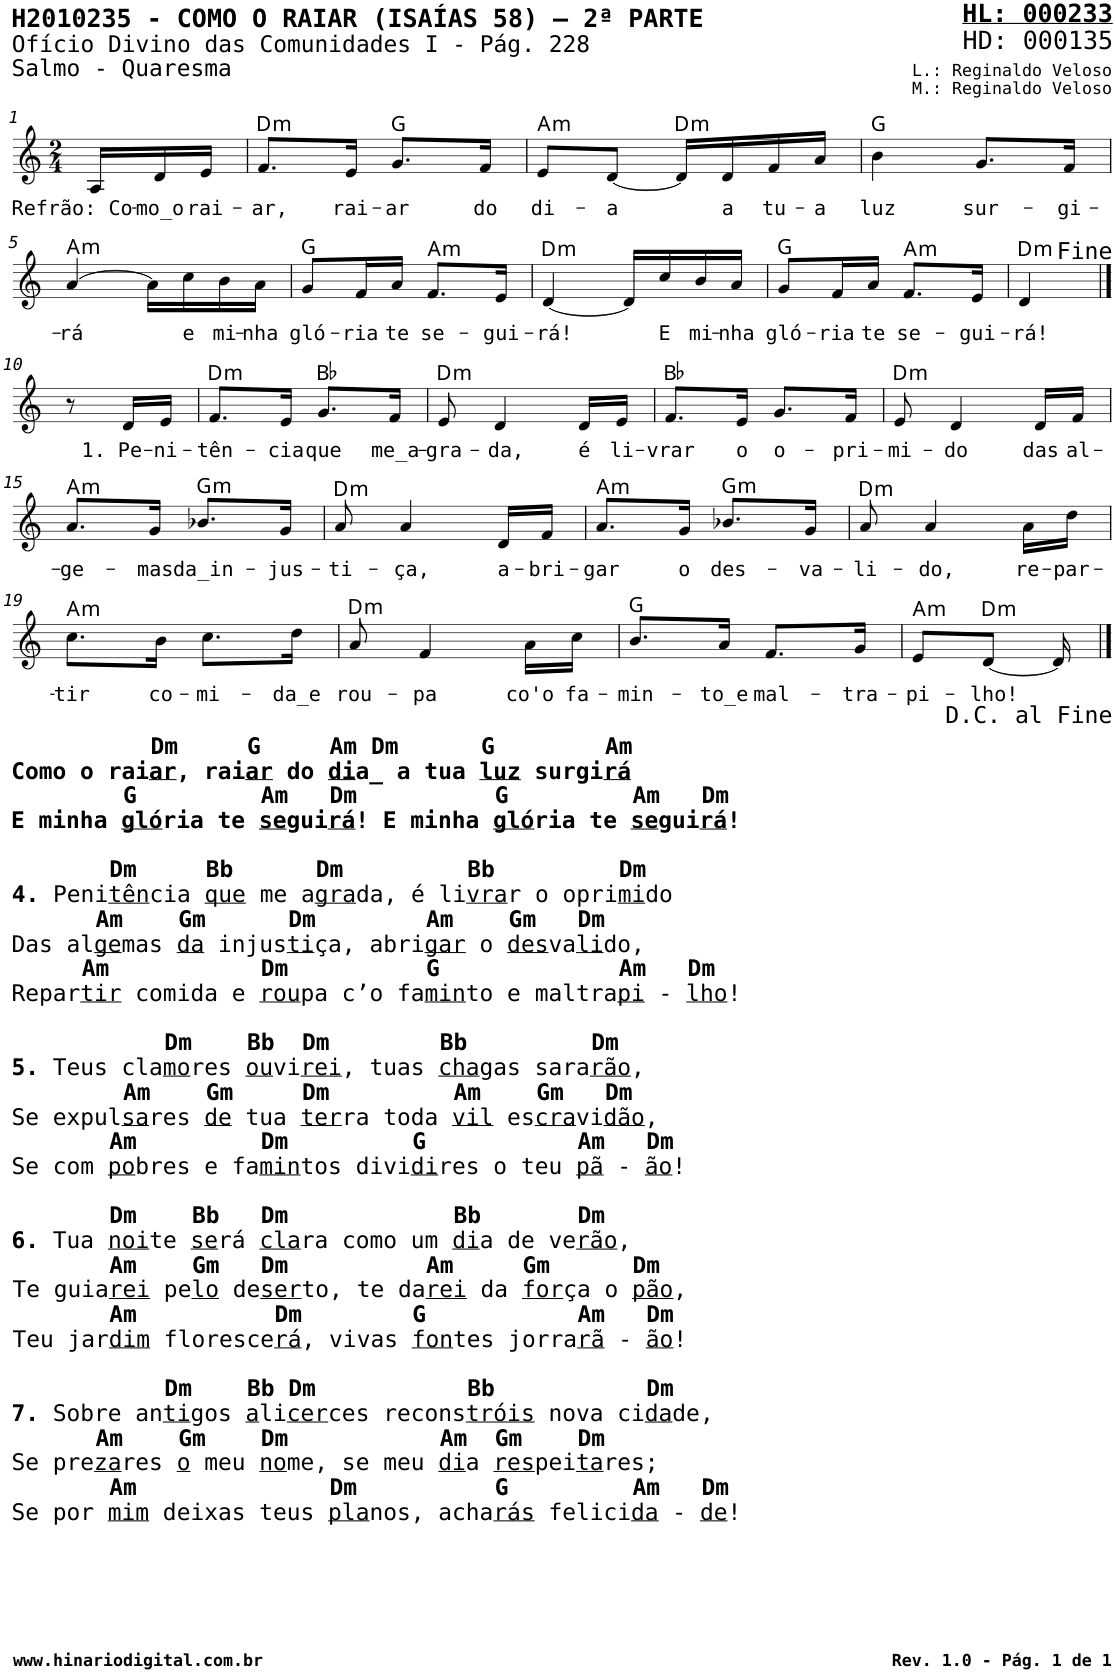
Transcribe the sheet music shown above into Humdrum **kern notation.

**kern	**text	**harte
*part1	*part1	*part1
*staff1	*staff1	*
*I"Voz	*	*
*I'V	*	*
*stria5	*	*
*clefG2	*	*
*k[]	*	*
*M2/4	*	*
=1	=1	=1
!	!LO:LY:b	!
16A/LL	Refrão: Co-	.
!	!LO:LY:b	!
16d/	-mo_o	.
!	!LO:LY:b	!
16e/JJ	rai-	.
=2	=2	=2
!	!LO:LY:b	!LO:H:kt=m
8.f/L	-ar,	D:min
!	!LO:LY:b	!
16e/Jk	rai-	.
!	!LO:LY:b	!
8.g/L	-ar	G:maj
!	!LO:LY:b	!
16f/Jk	do	.
=3	=3	=3
!	!LO:LY:b	!LO:H:kt=m
8e/L	di-	A:min
!	!LO:LY:b	!
[8d/J	-a	.
!	!	!LO:H:kt=m
16d/LL]	.	D:min
!	!LO:LY:b	!
16d/	a	.
!	!LO:LY:b	!
16f/	tu-	.
!	!LO:LY:b	!
16a/JJ	-a	.
=4	=4	=4
!	!LO:LY:b	!
4b\	luz	G:maj
!	!LO:LY:b	!
8.g/L	sur-	.
!	!LO:LY:b	!
16f/Jk	-gi-	.
!!LO:LB:g=z
=5	=5	=5
!	!LO:LY:b	!LO:H:kt=m
[4a/	-rá	A:min
16a\LL]	.	.
!	!LO:LY:b	!
16cc\	e	.
!	!LO:LY:b	!
16b\	mi-	.
!	!LO:LY:b	!
16a\JJ	-nha	.
=6	=6	=6
!	!LO:LY:b	!
8g/L	gló-	G:maj
!	!LO:LY:b	!
16f/L	-ria	.
!	!LO:LY:b	!
16a/JJ	te	.
!	!LO:LY:b	!LO:H:kt=m
8.f/L	se-	A:min
!	!LO:LY:b	!
16e/Jk	-gui-	.
=7	=7	=7
!	!LO:LY:b	!LO:H:kt=m
[4d/	-rá!	D:min
16d/LL]	.	.
!	!LO:LY:b	!
16cc/	E	.
!	!LO:LY:b	!
16b/	mi-	.
!	!LO:LY:b	!
16a/JJ	-nha	.
=8	=8	=8
!	!LO:LY:b	!
8g/L	gló-	G:maj
!	!LO:LY:b	!
16f/L	-ria	.
!	!LO:LY:b	!
16a/JJ	te	.
!	!LO:LY:b	!LO:H:kt=m
8.f/L	se-	A:min
!	!LO:LY:b	!
16e/Jk	-gui-	.
=9	=9	=9
!	!LO:LY:b	!LO:H:kt=m
4d/	-rá!	D:min
!!LO:LB:g=z
==10	==10	==10
8r	.	.
!	!LO:LY:b	!
16d/LL	1. Pe-	.
!	!LO:LY:b	!
16e/JJ	-ni-	.
=11	=11	=11
!	!LO:LY:b	!LO:H:kt=m
8.f/L	-tên-	D:min
!	!LO:LY:b	!
16e/Jk	-cia	.
!	!LO:LY:b	!
8.g/L	que	Bb:maj
!	!LO:LY:b	!
16f/Jk	me_a-	.
=12	=12	=12
!	!LO:LY:b	!LO:H:kt=m
8e/	-gra-	D:min
!	!LO:LY:b	!
4d/	-da,	.
!	!LO:LY:b	!
16d/LL	é	.
!	!LO:LY:b	!
16e/JJ	li-	.
=13	=13	=13
!	!LO:LY:b	!
8.f/L	-vrar	Bb:maj
!	!LO:LY:b	!
16e/Jk	o	.
!	!LO:LY:b	!
8.g/L	o-	.
!	!LO:LY:b	!
16f/Jk	-pri-	.
=14	=14	=14
!	!LO:LY:b	!LO:H:kt=m
8e/	-mi-	D:min
!	!LO:LY:b	!
4d/	-do	.
!	!LO:LY:b	!
16d/LL	das	.
!	!LO:LY:b	!
16f/JJ	al-	.
!!LO:LB:g=z
=15	=15	=15
!	!LO:LY:b	!LO:H:kt=m
8.a/L	-ge-	A:min
!	!LO:LY:b	!
16g/Jk	-mas	.
!	!LO:LY:b	!LO:H:kt=m
8.b-X/L	da_in-	G:min
!	!LO:LY:b	!
16g/Jk	-jus-	.
=16	=16	=16
!	!LO:LY:b	!LO:H:kt=m
8a/	-ti-	D:min
!	!LO:LY:b	!
4a/	-ça,	.
!	!LO:LY:b	!
16d/LL	a-	.
!	!LO:LY:b	!
16f/JJ	-bri-	.
=17	=17	=17
!	!LO:LY:b	!LO:H:kt=m
8.a/L	-gar	A:min
!	!LO:LY:b	!
16g/Jk	o	.
!	!LO:LY:b	!LO:H:kt=m
8.b-X/L	des-	G:min
!	!LO:LY:b	!
16g/Jk	-va-	.
=18	=18	=18
!	!LO:LY:b	!LO:H:kt=m
8a/	-li-	D:min
!	!LO:LY:b	!
4a/	-do,	.
!	!LO:LY:b	!
16a\LL	re-	.
!	!LO:LY:b	!
16dd\JJ	-par-	.
!!LO:LB:g=z
=19	=19	=19
!LO:TX:b:B:t=Dm     G     Am Dm      G        Am	!	!
!LO:TX:b:t=Como o rai	!	!
!LO:TX:b:t=ar	!	!
!LO:TX:b:t=, rai	!	!
!LO:TX:b:t=ar	!	!
!LO:TX:b:t=do	!	!
!LO:TX:b:t=di	!	!
!LO:TX:b:t=a_ a tua	!	!
!LO:TX:b:t=luz	!	!
!LO:TX:b:t=surgi	!	!
!LO:TX:b:t=rá	!	!
!LO:TX:b:t=G         Am   Dm          G         Am   Dm	!	!
!LO:TX:b:t=E minha	!	!
!LO:TX:b:t=gló	!	!
!LO:TX:b:t=ria te	!	!
!LO:TX:b:t=se	!	!
!LO:TX:b:t=gui	!	!
!LO:TX:b:t=rá	!	!
!LO:TX:b:t=! E minha	!	!
!LO:TX:b:t=gló	!	!
!LO:TX:b:t=ria te	!	!
!LO:TX:b:t=se	!	!
!LO:TX:b:t=gui	!	!
!LO:TX:b:t=rá	!	!
!LO:TX:b:t=!	!	!
!LO:TX:b:t=Dm     Bb      Dm         Bb         Dm	!	!
!LO:TX:b:t=4.	!	!
!LO:TX:b:t=Peni	!	!
!LO:TX:b:t=tên	!	!
!LO:TX:b:t=cia	!	!
!LO:TX:b:t=que	!	!
!LO:TX:b:t=me a	!	!
!LO:TX:b:t=gra	!	!
!LO:TX:b:t=da, é li	!	!
!LO:TX:b:t=vra	!	!
!LO:TX:b:t=r o opri	!	!
!LO:TX:b:t=mi	!	!
!LO:TX:b:t=do	!	!
!LO:TX:b:B:t=Am    Gm      Dm        Am    Gm   Dm	!	!
!LO:TX:b:t=Das al	!	!
!LO:TX:b:t=ge	!	!
!LO:TX:b:t=mas	!	!
!LO:TX:b:t=da	!	!
!LO:TX:b:t=injus	!	!
!LO:TX:b:t=ti	!	!
!LO:TX:b:t=ça, abri	!	!
!LO:TX:b:t=gar	!	!
!LO:TX:b:t=o	!	!
!LO:TX:b:t=des	!	!
!LO:TX:b:t=va	!	!
!LO:TX:b:t=li	!	!
!LO:TX:b:t=do,	!	!
!LO:TX:b:B:t=Am           Dm          G             Am   Dm	!	!
!LO:TX:b:t=Repar	!	!
!LO:TX:b:t=tir	!	!
!LO:TX:b:t=comida e	!	!
!LO:TX:b:t=rou	!	!
!LO:TX:b:t=pa c’o fa	!	!
!LO:TX:b:t=min	!	!
!LO:TX:b:t=to e maltra	!	!
!LO:TX:b:t=pi	!	!
!LO:TX:b:t=-	!	!
!LO:TX:b:t=lho	!	!
!LO:TX:b:t=!	!	!
!LO:TX:b:B:t=Dm    Bb  Dm        Bb         Dm	!	!
!LO:TX:b:t=5.	!	!
!LO:TX:b:t=Teus cla	!	!
!LO:TX:b:t=mo	!	!
!LO:TX:b:t=res	!	!
!LO:TX:b:t=ou	!	!
!LO:TX:b:t=vi	!	!
!LO:TX:b:t=rei	!	!
!LO:TX:b:t=, tuas	!	!
!LO:TX:b:t=cha	!	!
!LO:TX:b:t=gas sara	!	!
!LO:TX:b:t=rão	!	!
!LO:TX:b:t=,	!	!
!LO:TX:b:B:t=Am    Gm     Dm         Am    Gm   Dm	!	!
!LO:TX:b:t=Se expul	!	!
!LO:TX:b:t=sa	!	!
!LO:TX:b:t=res	!	!
!LO:TX:b:t=de	!	!
!LO:TX:b:t=tua	!	!
!LO:TX:b:t=ter	!	!
!LO:TX:b:t=ra toda	!	!
!LO:TX:b:t=vil	!	!
!LO:TX:b:t=es	!	!
!LO:TX:b:t=cra	!	!
!LO:TX:b:t=vi	!	!
!LO:TX:b:t=dão	!	!
!LO:TX:b:t=,	!	!
!LO:TX:b:B:t=Am         Dm         G           Am   Dm	!	!
!LO:TX:b:t=Se com	!	!
!LO:TX:b:t=po	!	!
!LO:TX:b:t=bres e fa	!	!
!LO:TX:b:t=min	!	!
!LO:TX:b:t=tos divi	!	!
!LO:TX:b:t=di	!	!
!LO:TX:b:t=res o teu	!	!
!LO:TX:b:t=pã	!	!
!LO:TX:b:t=-	!	!
!LO:TX:b:t=ão	!	!
!LO:TX:b:t=!	!	!
!LO:TX:b:B:t=Dm    Bb   Dm            Bb       Dm	!	!
!LO:TX:b:t=6.	!	!
!LO:TX:b:t=Tua	!	!
!LO:TX:b:t=noi	!	!
!LO:TX:b:t=te	!	!
!LO:TX:b:t=se	!	!
!LO:TX:b:t=rá	!	!
!LO:TX:b:t=cla	!	!
!LO:TX:b:t=ra como um	!	!
!LO:TX:b:t=di	!	!
!LO:TX:b:t=a de ve	!	!
!LO:TX:b:t=rão	!	!
!LO:TX:b:t=,	!	!
!LO:TX:b:B:t=Am    Gm   Dm          Am     Gm      Dm	!	!
!LO:TX:b:t=Te guia	!	!
!LO:TX:b:t=rei	!	!
!LO:TX:b:t=pe	!	!
!LO:TX:b:t=lo	!	!
!LO:TX:b:t=de	!	!
!LO:TX:b:t=ser	!	!
!LO:TX:b:t=to, te da	!	!
!LO:TX:b:t=rei	!	!
!LO:TX:b:t=da	!	!
!LO:TX:b:t=for	!	!
!LO:TX:b:t=ça o	!	!
!LO:TX:b:t=pão	!	!
!LO:TX:b:t=,	!	!
!LO:TX:b:B:t=Am          Dm        G           Am   Dm	!	!
!LO:TX:b:t=Teu jar	!	!
!LO:TX:b:t=dim	!	!
!LO:TX:b:t=floresce	!	!
!LO:TX:b:t=rá	!	!
!LO:TX:b:t=, vivas	!	!
!LO:TX:b:t=fon	!	!
!LO:TX:b:t=tes jorra	!	!
!LO:TX:b:t=rã	!	!
!LO:TX:b:t=-	!	!
!LO:TX:b:t=ão	!	!
!LO:TX:b:t=!	!	!
!LO:TX:b:B:t=Dm    Bb Dm           Bb           Dm	!	!
!LO:TX:b:t=7.	!	!
!LO:TX:b:t=Sobre an	!	!
!LO:TX:b:t=ti	!	!
!LO:TX:b:t=gos	!	!
!LO:TX:b:t=a	!	!
!LO:TX:b:t=li	!	!
!LO:TX:b:t=cer	!	!
!LO:TX:b:t=ces recons	!	!
!LO:TX:b:t=tróis	!	!
!LO:TX:b:t=nova ci	!	!
!LO:TX:b:t=da	!	!
!LO:TX:b:t=de,	!	!
!LO:TX:b:B:t=Am    Gm    Dm           Am  Gm    Dm	!	!
!LO:TX:b:t=Se pre	!	!
!LO:TX:b:t=za	!	!
!LO:TX:b:t=res	!	!
!LO:TX:b:t=o	!	!
!LO:TX:b:t=meu	!	!
!LO:TX:b:t=no	!	!
!LO:TX:b:t=me, se meu	!	!
!LO:TX:b:t=di	!	!
!LO:TX:b:t=a	!	!
!LO:TX:b:t=res	!	!
!LO:TX:b:t=pei	!	!
!LO:TX:b:t=ta	!	!
!LO:TX:b:t=res;	!	!
!LO:TX:b:B:t=Am              Dm          G         Am   Dm	!	!
!LO:TX:b:t=Se por	!	!
!LO:TX:b:t=mim	!	!
!LO:TX:b:t=deixas teus	!	!
!LO:TX:b:t=pla	!	!
!LO:TX:b:t=nos, acha	!	!
!LO:TX:b:t=rás	!	!
!LO:TX:b:t=felici	!	!
!LO:TX:b:t=da	!	!
!LO:TX:b:t=-	!	!
!LO:TX:b:t=de	!	!
!LO:TX:b:t=!	!	!
!	!LO:LY:b	!LO:H:kt=m
8.cc\L	-tir	A:min
!	!LO:LY:b	!
16b\Jk	co-	.
!	!LO:LY:b	!
8.cc\L	-mi-	.
!	!LO:LY:b	!
16dd\Jk	-da_e	.
=20	=20	=20
!	!LO:LY:b	!LO:H:kt=m
8a/	rou-	D:min
!	!LO:LY:b	!
4f/	-pa	.
!	!LO:LY:b	!
16a\LL	co'o	.
!	!LO:LY:b	!
16cc\JJ	fa-	.
=21	=21	=21
!	!LO:LY:b	!
8.b/L	-min-	G:maj
!	!LO:LY:b	!
16a/Jk	-to_e	.
!	!LO:LY:b	!
8.f/L	mal-	.
!	!LO:LY:b	!
16g/Jk	-tra-	.
=22	=22	=22
!	!LO:LY:b	!LO:H:kt=m
8e/L	-pi-	A:min
!	!LO:LY:b	!LO:H:kt=m
[8d/J	-lho!	D:min
16d/]	.	.
==	==	==
*-	*-	*-
